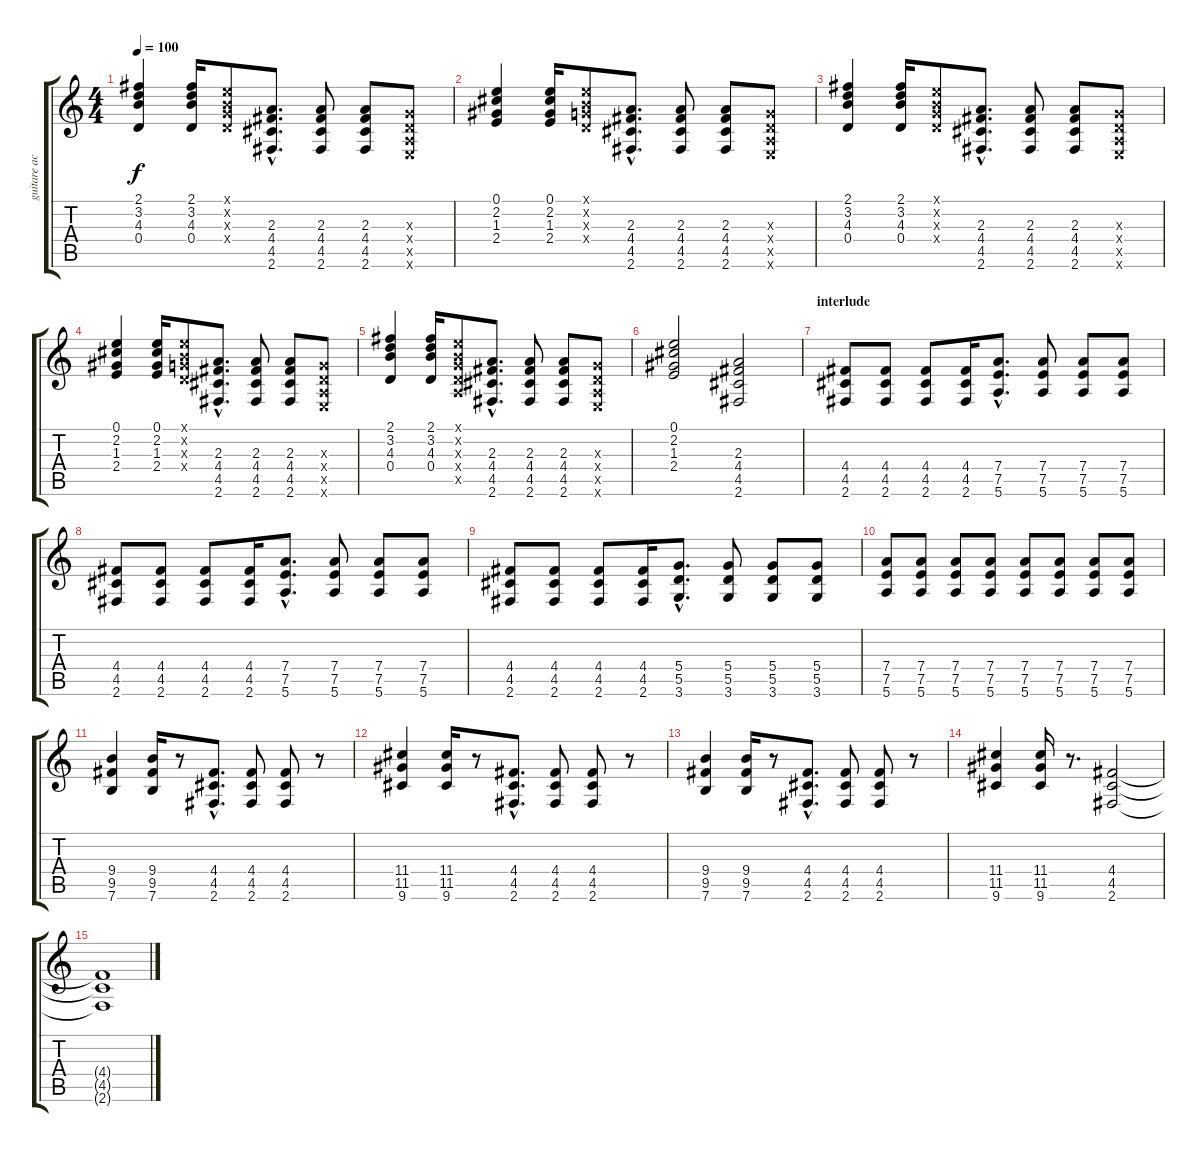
\track ("guitare acoustique" "guitare ac") {instrument acousticguitarsteel}
\staff {score tabs}
\tuning (E4 B3 G3 D3 A2 E2) {hide}
\ts (4 4)
\tempo 100
\clef g2
\ks c
(2.1 3.2 4.3 0.4).4{dy f} (2.1 3.2 4.3 0.4).16 (0.1{x} 0.2{x} 0.3{x} 0.4{x}).8 (2.3{hac} 4.4{hac} 4.5{hac} 2.6{hac}).8{d} (2.3 4.4 4.5 2.6).8 (2.3 4.4 4.5 2.6).8 (0.3{x} 0.4{x} 0.5{x} 0.6{x}).8 |
(0.1 2.2 1.3 2.4).4 (0.1 2.2 1.3 2.4).16 (0.1{x} 0.2{x} 0.3{x} 0.4{x}).8 (2.3{hac} 4.4{hac} 4.5{hac} 2.6{hac}).8{d} (2.3 4.4 4.5 2.6).8 (2.3 4.4 4.5 2.6).8 (0.3{x} 0.4{x} 0.5{x} 0.6{x}).8 |
(2.1 3.2 4.3 0.4).4 (2.1 3.2 4.3 0.4).16 (0.1{x} 0.2{x} 0.3{x} 0.4{x}).8 (2.3{hac} 4.4{hac} 4.5{hac} 2.6{hac}).8{d} (2.3 4.4 4.5 2.6).8 (2.3 4.4 4.5 2.6).8 (0.3{x} 0.4{x} 0.5{x} 0.6{x}).8 |
(0.1 2.2 1.3 2.4).4 (0.1 2.2 1.3 2.4).16 (0.1{x} 0.2{x} 0.3{x} 0.4{x}).8 (2.3{hac} 4.4{hac} 4.5{hac} 2.6{hac}).8{d} (2.3 4.4 4.5 2.6).8 (2.3 4.4 4.5 2.6).8 (0.3{x} 0.4{x} 0.5{x} 0.6{x}).8 |
(2.1 3.2 4.3 0.4).4 (2.1 3.2 4.3 0.4).16 (0.1{x} 0.2{x} 0.3{x} 0.4{x} 0.5{x}).8 (2.3{hac} 4.4{hac} 4.5{hac} 2.6{hac}).8{d} (2.3 4.4 4.5 2.6).8 (2.3 4.4 4.5 2.6).8 (0.3{x} 0.4{x} 0.5{x} 0.6{x}).8 |
(0.1 2.2 1.3 2.4).2 (2.3 4.4 4.5 2.6).2 |
\section ("" "interlude")
(4.4 4.5 2.6).8 (4.4 4.5 2.6).8 (4.4 4.5 2.6).8 (4.4 4.5 2.6).16 (7.4{hac} 7.5{hac} 5.6).8{d} (7.4 7.5 5.6).8 (7.4 7.5 5.6).8 (7.4 7.5 5.6).8 |
(4.4 4.5 2.6).8 (4.4 4.5 2.6).8 (4.4 4.5 2.6).8 (4.4 4.5 2.6).16 (7.4{hac} 7.5{hac} 5.6).8{d} (7.4 7.5 5.6).8 (7.4 7.5 5.6).8 (7.4 7.5 5.6).8 |
(4.4 4.5 2.6).8 (4.4 4.5 2.6).8 (4.4 4.5 2.6).8 (4.4 4.5 2.6).16 (5.4{hac} 5.5{hac} 3.6).8{d} (5.4 5.5 3.6).8 (5.4 5.5 3.6).8 (5.4 5.5 3.6).8 |
(7.4 7.5 5.6).8 (7.4 7.5 5.6).8 (7.4 7.5 5.6).8 (7.4 7.5 5.6).8 (7.4 7.5 5.6).8 (7.4 7.5 5.6).8 (7.4 7.5 5.6).8 (7.4 7.5 5.6).8 |
(9.4 9.5 7.6).4 (9.4 9.5 7.6).16 r.8 (4.4{hac} 4.5{hac} 2.6{hac}).8{d} (4.4 4.5 2.6).8 (4.4 4.5 2.6).8 r.8 |
(11.4 11.5 9.6).4 (11.4 11.5 9.6).16 r.8 (4.4{hac} 4.5{hac} 2.6{hac}).8{d} (4.4 4.5 2.6).8 (4.4 4.5 2.6).8 r.8 |
(9.4 9.5 7.6).4 (9.4 9.5 7.6).16 r.8 (4.4{hac} 4.5{hac} 2.6{hac}).8{d} (4.4 4.5 2.6).8 (4.4 4.5 2.6).8 r.8 |
(11.4 11.5 9.6).4 (11.4 11.5 9.6).16 r.8{d} (4.4 4.5 2.6).2 |
(4.4{t} 4.5{t} 2.6{t}).1
